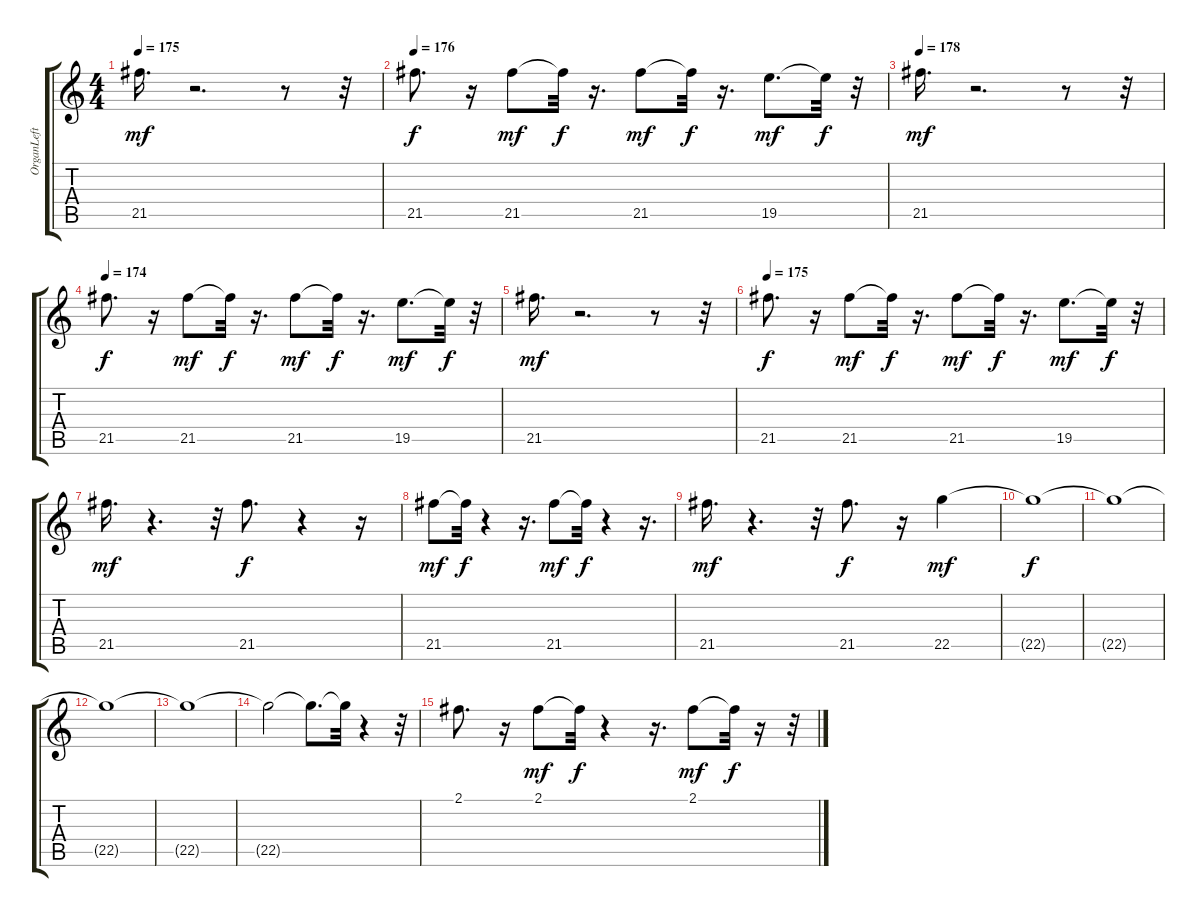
\track ("OrganLeft #2" "OrganLeft ") {instrument acousticguitarsteel}
\staff {score tabs}
\tuning (E4 B3 G3 D3 A2 E2) {hide}
\ts (4 4)
\tempo 175
\clef g2
\ks c
21.5.16{d dy mf} r.2{d} r.8 r.32 |
\tempo 176
21.5.8{d dy f} r.16 21.5.8{dy mf} 21.5{t}.32{dy f} r.16{d} 21.5.8{dy mf} 21.5{t}.32{dy f} r.16{d} 19.5.8{d dy mf} 19.5{t}.32{dy f} r.32 |
\tempo 178
21.5.16{d dy mf} r.2{d} r.8 r.32 |
\tempo 174
21.5.8{d dy f} r.16 21.5.8{dy mf} 21.5{t}.32{dy f} r.16{d} 21.5.8{dy mf} 21.5{t}.32{dy f} r.16{d} 19.5.8{d dy mf} 19.5{t}.32{dy f} r.32 |
21.5.16{d dy mf} r.2{d} r.8 r.32 |
\tempo 175
21.5.8{d dy f} r.16 21.5.8{dy mf} 21.5{t}.32{dy f} r.16{d} 21.5.8{dy mf} 21.5{t}.32{dy f} r.16{d} 19.5.8{d dy mf} 19.5{t}.32{dy f} r.32 |
21.5.16{d dy mf} r.4{d} r.32 21.5.8{d dy f} r.4 r.16 |
21.5.8{dy mf} 21.5{t}.32{dy f} r.4 r.16{d} 21.5.8{dy mf} 21.5{t}.32{dy f} r.4 r.16{d} |
21.5.16{d dy mf} r.4{d} r.32 21.5.8{d dy f} r.16 22.5.4{dy mf} |
22.5{t}.1{dy f} |
22.5{t}.1 |
22.5{t}.1 |
22.5{t}.1 |
22.5{t}.2 22.5{t}.8{d} 22.5{t}.32 r.4 r.32 |
2.1.8{d} r.16 2.1.8{dy mf} 2.1{t}.32{dy f} r.4 r.16{d} 2.1.8{dy mf} 2.1{t}.32{dy f} r.16 r.32
